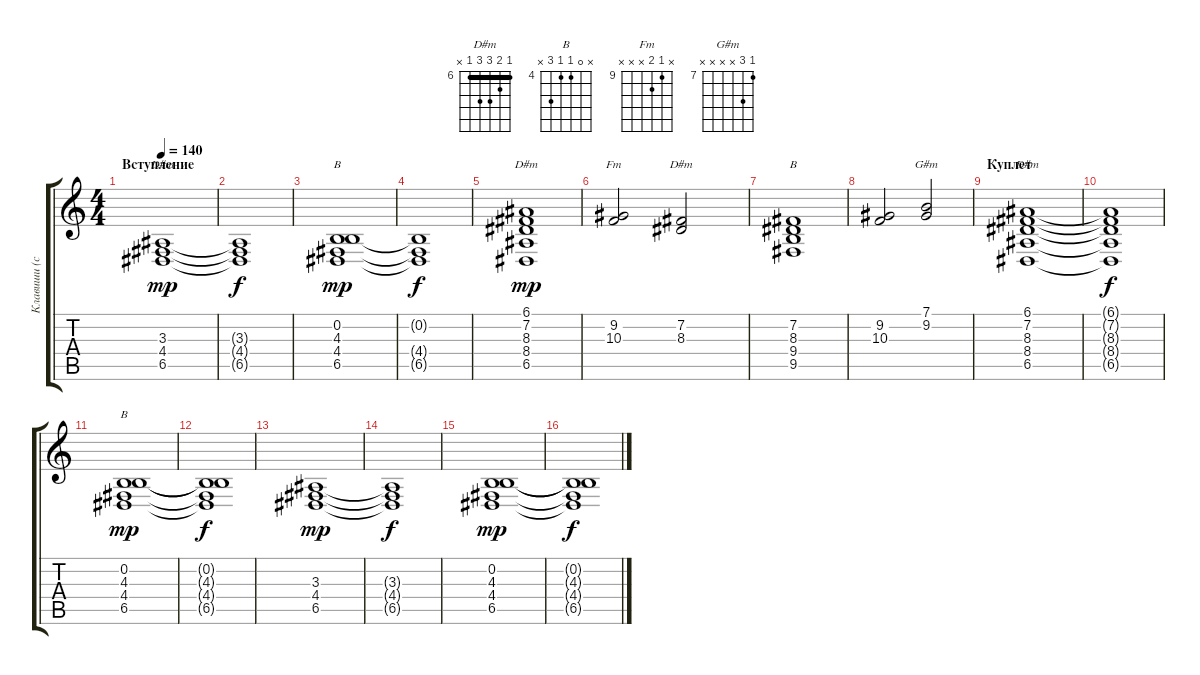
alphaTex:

\track ("Клавиши (скрипки)" "Клавиши (с") {instrument stringensemble1}
\staff {score tabs}
\tuning (E4 B3 G3 D3 A2 E2) {hide}
\chord ("D#m" x x 3 4 6 x) {firstfret 3}
\chord ("B" x 0 x 4 6 x) {firstfret 4}
\chord ("D#m" 6 7 3 4 6 x) {firstfret 3}
\chord ("Fm" x 9 10 x x x) {firstfret 9}
\chord ("D#m" x 7 8 x x x) {firstfret 7}
\chord ("B" x 7 8 9 9 x) {firstfret 7}
\chord ("G#m" 7 9 x x x x) {firstfret 7}
\chord ("D#m" 6 7 8 8 6 x) {firstfret 6 barre 6}
\chord ("B" x 0 4 4 6 x) {firstfret 4}
\ts (4 4)
\section ("" "Вступление")
\tempo 140
\clef g2
\ks c
(3.3 4.4 6.5).1{ch "D#m" dy mp instrument stringensemble1} |
(3.3{t} 4.4{t} 6.5{t}).1{dy f} |
(0.2 4.3 4.4 6.5).1{ch "B" dy mp} |
(0.2{t} 4.4{t} 6.5{t}).1{dy f} |
(6.1 7.2 8.3 8.4 6.5).1{ch "D#m" dy mp} |
(9.2 10.3).2{ch "Fm"} (7.2 8.3).2{ch "D#m"} |
(7.2 8.3 9.4 9.5).1{ch "B"} |
(9.2 10.3).2 (7.1 9.2).2{ch "G#m"} |
\section ("" "Куплет")
(6.1 7.2 8.3 8.4 6.5).1{ch "D#m"} |
(6.1{t} 7.2{t} 8.3{t} 8.4{t} 6.5{t}).1{dy f} |
(0.2 4.3 4.4 6.5).1{ch "B" dy mp} |
(0.2{t} 4.3{t} 4.4{t} 6.5{t}).1{dy f} |
(3.3 4.4 6.5).1{dy mp} |
(3.3{t} 4.4{t} 6.5{t}).1{dy f} |
(0.2 4.3 4.4 6.5).1{dy mp} |
(0.2{t} 4.3{t} 4.4{t} 6.5{t}).1{dy f}
